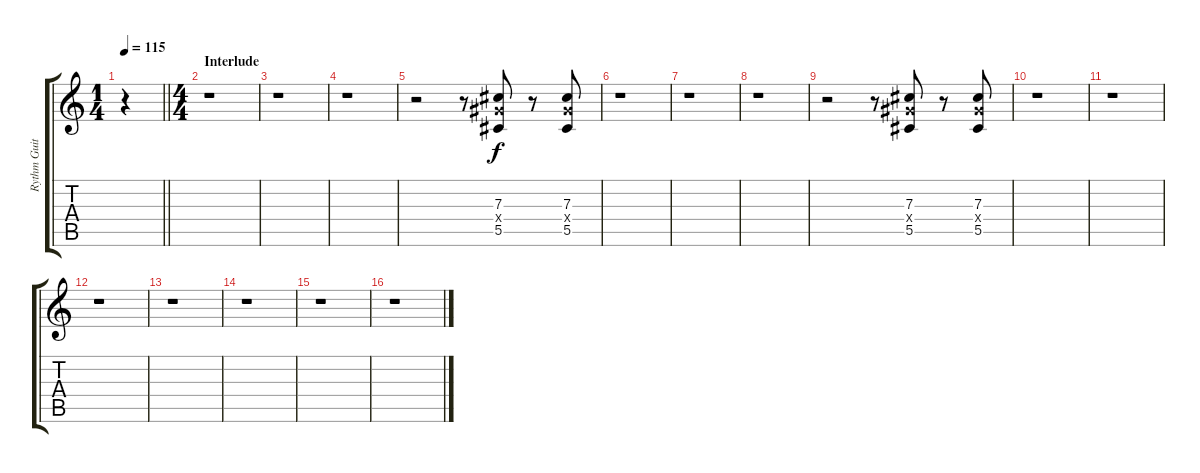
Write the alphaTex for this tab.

\track ("Rythm Guitar 2" "Rythm Guit") {instrument distortionguitar}
\staff {score tabs}
\tuning (Eb4 Bb3 Gb3 Db3 Ab2 Eb2) {hide}
\ts (1 4)
\tempo 115
\clef g2
\barLineRight lightlight
\ks c
r.4{dy f} |
\ts (4 4)
\section ("" "Interlude")
r.1 |
r.1 |
r.1 |
r.2 r.8 (7.3 7.4{x} 5.5).8 r.8 (7.3 7.4{x} 5.5).8 |
r.1 |
r.1 |
r.1 |
r.2 r.8 (7.3 7.4{x} 5.5).8 r.8 (7.3 7.4{x} 5.5).8 |
r.1 |
r.1 |
r.1 |
r.1 |
r.1 |
r.1 |
r.1
